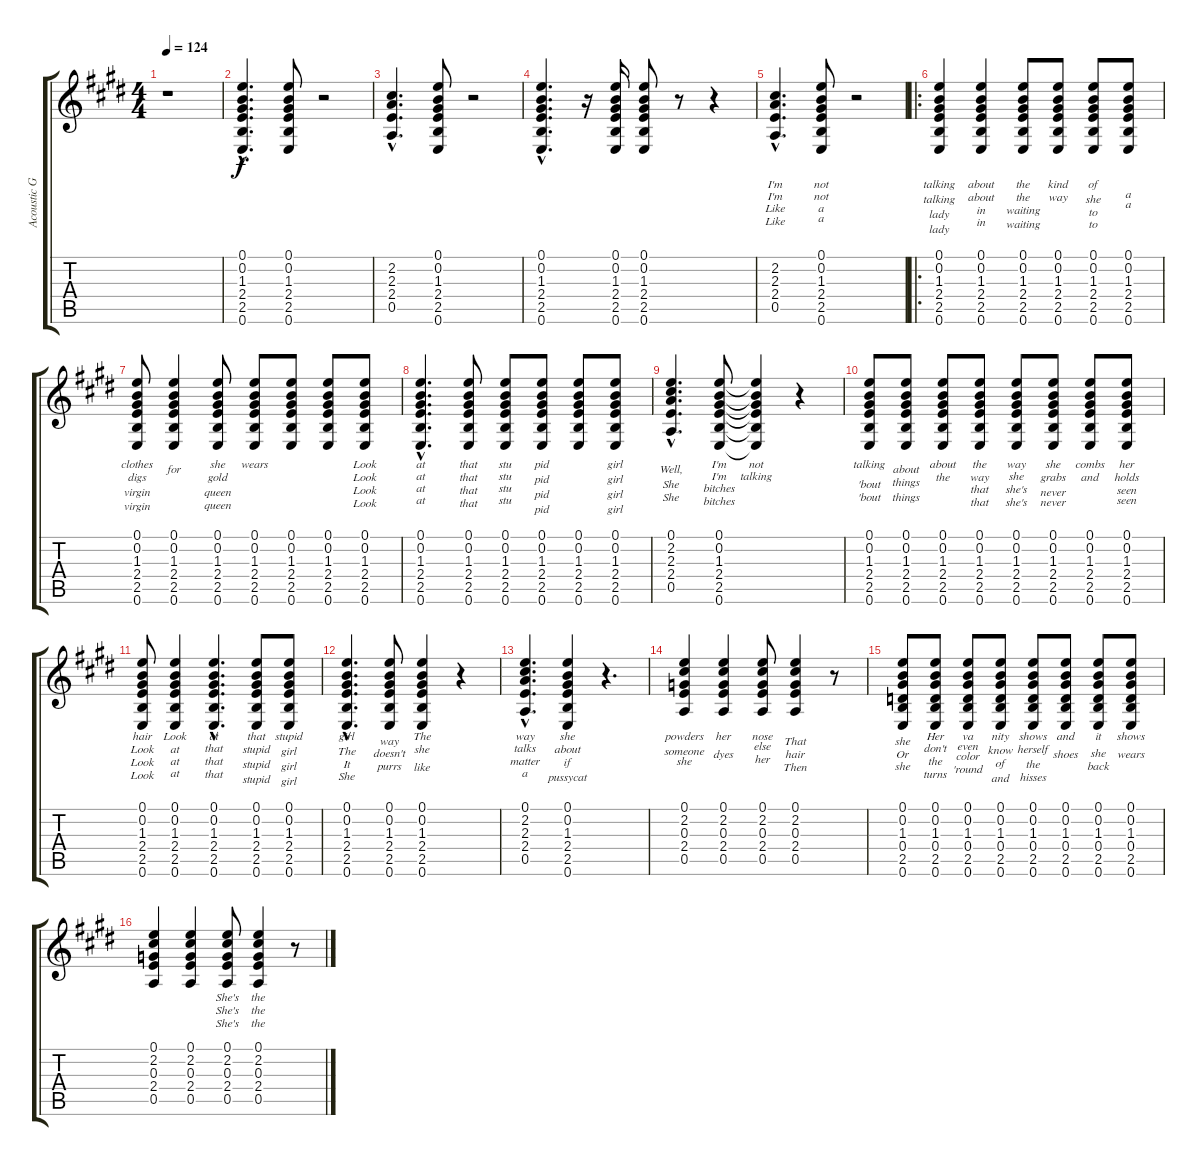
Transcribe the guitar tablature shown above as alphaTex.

\track ("Acoustic Guitar" "Acoustic G") {instrument acousticguitarsteel}
\staff {score tabs}
\tuning (E4 B3 G3 D3 A2 E2) {hide}
\ts (4 4)
\tempo 124
\clef g2
\ks e
r.1{dy f instrument acousticguitarsteel} |
(0.1{hac} 0.2{hac} 1.3{hac} 2.4{hac} 2.5{hac} 0.6{hac}).4{d} (0.1 0.2 1.3 2.4 2.5 0.6).8 r.2 |
(2.2{hac} 2.3{hac} 2.4{hac} 0.5{hac}).4{d} (0.1 0.2 1.3 2.4 2.5 0.6).8 r.2 |
(0.1{hac} 0.2{hac} 1.3{hac} 2.4{hac} 2.5{hac} 0.6{hac}).4{d} r.16 (0.1 0.2 1.3 2.4 2.5 0.6).16 (0.1 0.2 1.3 2.4 2.5 0.6).8 r.8 r.4 |
(2.2{hac} 2.3{hac} 2.4{hac} 0.5{hac}).4{d lyrics (0 "I'm") lyrics (1 "I'm") lyrics (2 "Like") lyrics (3 "Like") lyrics (4 "")} (0.1 0.2 1.3 2.4 2.5 0.6).8{lyrics (0 "not") lyrics (1 "not") lyrics (2 "a") lyrics (3 "a") lyrics (4 "")} r.2 |
\ro
(0.1 0.2 1.3 2.4 2.5 0.6).4{lyrics (0 "talking") lyrics (1 "talking") lyrics (2 "lady") lyrics (3 "lady") lyrics (4 "")} (0.1 0.2 1.3 2.4 2.5 0.6).4{lyrics (0 "about") lyrics (1 "about") lyrics (2 "in") lyrics (3 "in") lyrics (4 "")} (0.1 0.2 1.3 2.4 2.5 0.6).8{lyrics (0 "the") lyrics (1 "the") lyrics (2 "waiting") lyrics (3 "waiting") lyrics (4 "")} (0.1 0.2 1.3 2.4 2.5 0.6).8{lyrics (0 "kind") lyrics (1 "way") lyrics (2 "") lyrics (3 "") lyrics (4 "")} (0.1 0.2 1.3 2.4 2.5 0.6).8{lyrics (0 "of") lyrics (1 "she") lyrics (2 "to") lyrics (3 "to") lyrics (4 "")} (0.1 0.2 1.3 2.4 2.5 0.6).8{lyrics (0 "") lyrics (1 "") lyrics (2 "a") lyrics (3 "a") lyrics (4 "")} |
(0.1 0.2 1.3 2.4 2.5 0.6).8{lyrics (0 "clothes") lyrics (1 "digs") lyrics (2 "virgin") lyrics (3 "virgin") lyrics (4 "")} (0.1 0.2 1.3 2.4 2.5 0.6).4{lyrics (0 "") lyrics (1 "for") lyrics (2 "") lyrics (3 "") lyrics (4 "")} (0.1 0.2 1.3 2.4 2.5 0.6).8{lyrics (0 "she") lyrics (1 "gold") lyrics (2 "queen") lyrics (3 "queen") lyrics (4 "")} (0.1 0.2 1.3 2.4 2.5 0.6).8{lyrics (0 "wears") lyrics (1 "") lyrics (2 "") lyrics (3 "") lyrics (4 "")} (0.1 0.2 1.3 2.4 2.5 0.6).8{lyrics (0 "") lyrics (1 "") lyrics (2 "") lyrics (3 "") lyrics (4 "")} (0.1 0.2 1.3 2.4 2.5 0.6).8{lyrics (0 "") lyrics (1 "") lyrics (2 "") lyrics (3 "") lyrics (4 "")} (0.1 0.2 1.3 2.4 2.5 0.6).8{lyrics (0 "Look") lyrics (1 "Look") lyrics (2 "Look") lyrics (3 "Look") lyrics (4 "")} |
(0.1{hac} 0.2{hac} 1.3{hac} 2.4{hac} 2.5{hac} 0.6{hac}).4{d lyrics (0 "at") lyrics (1 "at") lyrics (2 "at") lyrics (3 "at") lyrics (4 "")} (0.1 0.2 1.3 2.4 2.5 0.6).8{lyrics (0 "that") lyrics (1 "that") lyrics (2 "that") lyrics (3 "that") lyrics (4 "")} (0.1 0.2 1.3 2.4 2.5 0.6).8{lyrics (0 "stu") lyrics (1 "stu") lyrics (2 "stu") lyrics (3 "stu") lyrics (4 "")} (0.1 0.2 1.3 2.4 2.5 0.6).8{lyrics (0 "pid") lyrics (1 "pid") lyrics (2 "pid") lyrics (3 "pid") lyrics (4 "")} (0.1 0.2 1.3 2.4 2.5 0.6).8{lyrics (0 "") lyrics (1 "") lyrics (2 "") lyrics (3 "") lyrics (4 "")} (0.1 0.2 1.3 2.4 2.5 0.6).8{lyrics (0 "girl") lyrics (1 "girl") lyrics (2 "girl") lyrics (3 "girl") lyrics (4 "")} |
(0.1{hac} 2.2{hac} 2.3{hac} 2.4{hac} 0.5{hac}).4{d lyrics (0 "") lyrics (1 "Well,") lyrics (2 "She") lyrics (3 "She") lyrics (4 "")} (0.1 0.2 1.3 2.4 2.5 0.6).8{lyrics (0 "I'm") lyrics (1 "I'm") lyrics (2 "bitches") lyrics (3 "bitches") lyrics (4 "")} (0.1{t} 0.2{t} 1.3{t} 2.4{t} 2.5{t} 0.6{t}).4{lyrics (0 "not") lyrics (1 "talking") lyrics (2 "") lyrics (3 "") lyrics (4 "")} r.4 |
(0.1 0.2 1.3 2.4 2.5 0.6).8{lyrics (0 "talking") lyrics (1 "") lyrics (2 "'bout") lyrics (3 "'bout") lyrics (4 "")} (0.1 0.2 1.3 2.4 2.5 0.6).8{lyrics (0 "") lyrics (1 "about") lyrics (2 "things") lyrics (3 "things") lyrics (4 "")} (0.1 0.2 1.3 2.4 2.5 0.6).8{lyrics (0 "about") lyrics (1 "the") lyrics (2 "") lyrics (3 "") lyrics (4 "")} (0.1 0.2 1.3 2.4 2.5 0.6).8{lyrics (0 "the") lyrics (1 "way") lyrics (2 "that") lyrics (3 "that") lyrics (4 "")} (0.1 0.2 1.3 2.4 2.5 0.6).8{lyrics (0 "way") lyrics (1 "she") lyrics (2 "she's") lyrics (3 "she's") lyrics (4 "")} (0.1 0.2 1.3 2.4 2.5 0.6).8{lyrics (0 "she") lyrics (1 "grabs") lyrics (2 "never") lyrics (3 "never") lyrics (4 "")} (0.1 0.2 1.3 2.4 2.5 0.6).8{lyrics (0 "combs") lyrics (1 "and") lyrics (2 "") lyrics (3 "") lyrics (4 "")} (0.1 0.2 1.3 2.4 2.5 0.6).8{lyrics (0 "her") lyrics (1 "holds") lyrics (2 "seen") lyrics (3 "seen") lyrics (4 "")} |
(0.1 0.2 1.3 2.4 2.5 0.6).8{lyrics (0 "hair") lyrics (1 "Look") lyrics (2 "Look") lyrics (3 "Look") lyrics (4 "")} (0.1 0.2 1.3 2.4 2.5 0.6).4{lyrics (0 "Look") lyrics (1 "at") lyrics (2 "at") lyrics (3 "at") lyrics (4 "")} (0.1{hac} 0.2{hac} 1.3{hac} 2.4{hac} 2.5{hac} 0.6{hac}).4{d lyrics (0 "at") lyrics (1 "that") lyrics (2 "that") lyrics (3 "that") lyrics (4 "")} (0.1 0.2 1.3 2.4 2.5 0.6).8{lyrics (0 "that") lyrics (1 "stupid") lyrics (2 "stupid") lyrics (3 "stupid") lyrics (4 "")} (0.1 0.2 1.3 2.4 2.5 0.6).8{lyrics (0 "stupid") lyrics (1 "girl") lyrics (2 "girl") lyrics (3 "girl") lyrics (4 "")} |
(0.1{hac} 0.2{hac} 1.3{hac} 2.4{hac} 2.5{hac} 0.6{hac}).4{d lyrics (0 "girl") lyrics (1 "The") lyrics (2 "It") lyrics (3 "She") lyrics (4 "")} (0.1 0.2 1.3 2.4 2.5 0.6).8{lyrics (0 "") lyrics (1 "way") lyrics (2 "doesn't") lyrics (3 "purrs") lyrics (4 "")} (0.1 0.2 1.3 2.4 2.5 0.6).4{lyrics (0 "The") lyrics (1 "she") lyrics (2 "") lyrics (3 "like") lyrics (4 "")} r.4 |
(0.1{hac} 2.2{hac} 2.3{hac} 2.4{hac} 0.5{hac}).4{d lyrics (0 "way") lyrics (1 "talks") lyrics (2 "matter") lyrics (3 "a") lyrics (4 "")} (0.1 0.2 1.3 2.4 2.5 0.6).4{lyrics (0 "she") lyrics (1 "about") lyrics (2 "if") lyrics (3 "pussycat") lyrics (4 "")} r.4{d} |
(0.1 2.2 0.3 2.4 0.5).4{lyrics (0 "powders") lyrics (1 "someone") lyrics (2 "she") lyrics (3 "") lyrics (4 "")} (0.1 2.2 0.3 2.4 0.5).4{lyrics (0 "her") lyrics (1 "") lyrics (2 "dyes") lyrics (3 "") lyrics (4 "")} (0.1 2.2 0.3 2.4 0.5).8{lyrics (0 "nose") lyrics (1 "else") lyrics (2 "her") lyrics (3 "") lyrics (4 "")} (0.1 2.2 0.3 2.4 0.5).4{lyrics (0 "") lyrics (1 "That") lyrics (2 "hair") lyrics (3 "Then") lyrics (4 "")} r.8 |
(0.1 0.2 1.3 0.4 2.5 0.6).8{lyrics (0 "") lyrics (1 "she") lyrics (2 "Or") lyrics (3 "she") lyrics (4 "")} (0.1 0.2 1.3 0.4 2.5 0.6).8{lyrics (0 "Her") lyrics (1 "don't") lyrics (2 "the") lyrics (3 "turns") lyrics (4 "")} (0.1 0.2 1.3 0.4 2.5 0.6).8{lyrics (0 "va") lyrics (1 "even") lyrics (2 "color") lyrics (3 "'round") lyrics (4 "")} (0.1 0.2 1.3 0.4 2.5 0.6).8{lyrics (0 "nity") lyrics (1 "know") lyrics (2 "of") lyrics (3 "and") lyrics (4 "")} (0.1 0.2 1.3 0.4 2.5 0.6).8{lyrics (0 "shows") lyrics (1 "herself") lyrics (2 "the") lyrics (3 "hisses") lyrics (4 "")} (0.1 0.2 1.3 0.4 2.5 0.6).8{lyrics (0 "and") lyrics (1 "") lyrics (2 "shoes") lyrics (3 "") lyrics (4 "")} (0.1 0.2 1.3 0.4 2.5 0.6).8{lyrics (0 "it") lyrics (1 "") lyrics (2 "she") lyrics (3 "back") lyrics (4 "")} (0.1 0.2 1.3 0.4 2.5 0.6).8{lyrics (0 "shows") lyrics (1 "") lyrics (2 "wears") lyrics (3 "") lyrics (4 "")} |
(0.1 2.2 0.3 2.4 0.5).4{lyrics (0 "") lyrics (1 "") lyrics (2 "") lyrics (3 "") lyrics (4 "")} (0.1 2.2 0.3 2.4 0.5).4{lyrics (0 "") lyrics (1 "") lyrics (2 "") lyrics (3 "") lyrics (4 "")} (0.1 2.2 0.3 2.4 0.5).8{lyrics (0 "") lyrics (1 "She's") lyrics (2 "She's") lyrics (3 "She's") lyrics (4 "")} (0.1 2.2 0.3 2.4 0.5).4{lyrics (0 "") lyrics (1 "the") lyrics (2 "the") lyrics (3 "the") lyrics (4 "")} r.8
